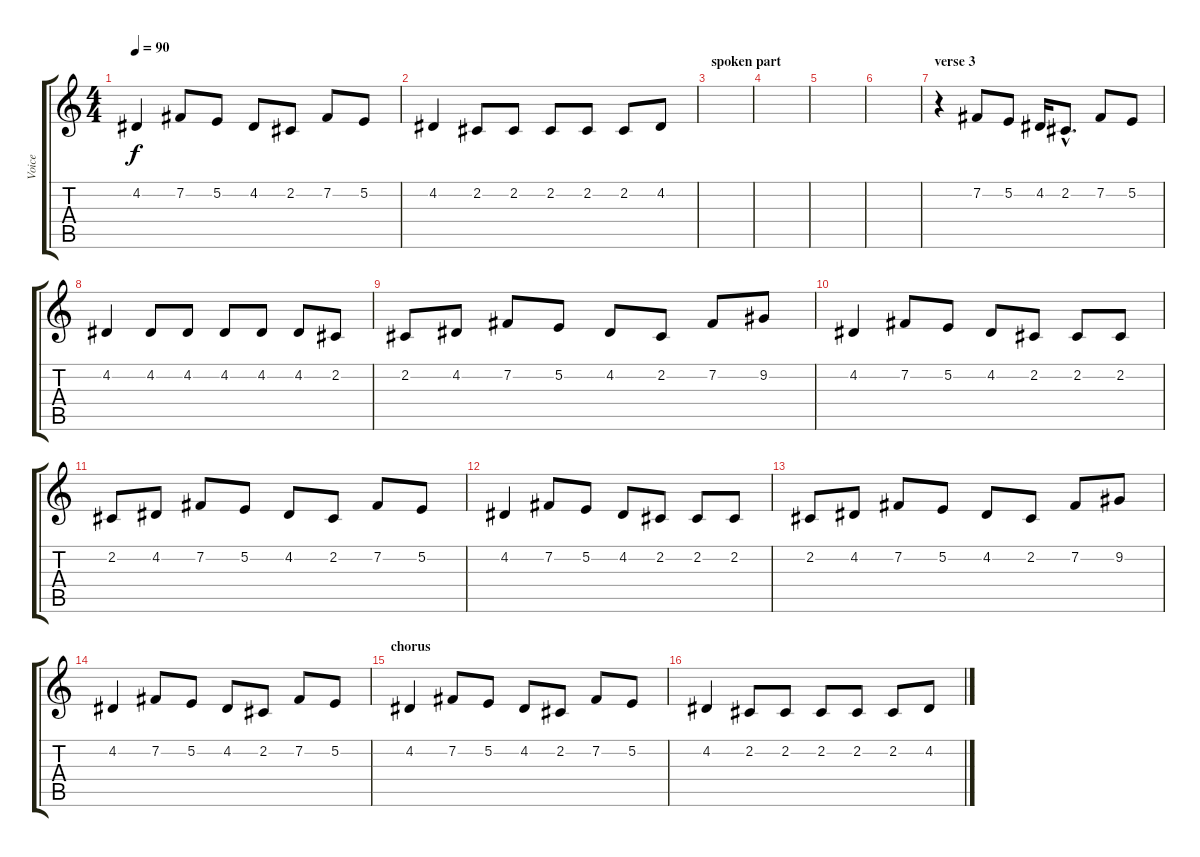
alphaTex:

\track ("Voice" "Voice") {instrument clarinet}
\staff {score tabs}
\tuning (E4 B3 G3 D3 A2 E2) {hide}
\ts (4 4)
\tempo 90
\clef g2
\ks c
4.2{t}.4{dy f} 7.2.8 5.2.8 4.2.8 2.2.8 7.2.8 5.2.8 |
4.2.4 2.2.8 2.2.8 2.2.8 2.2.8 2.2.8 4.2.8 |
\section ("" "spoken part")
|
|
|
|
\section ("" "verse 3")
r.4 7.2.8 5.2.8 4.2.16 2.2{hac}.8{d} 7.2.8 5.2.8 |
4.2.4 4.2.8 4.2.8 4.2.8 4.2.8 4.2.8 2.2.8 |
2.2.8 4.2.8 7.2.8 5.2.8 4.2.8 2.2.8 7.2.8 9.2.8 |
4.2.4 7.2.8 5.2.8 4.2.8 2.2.8 2.2.8 2.2.8 |
2.2.8 4.2.8 7.2.8 5.2.8 4.2.8 2.2.8 7.2.8 5.2.8 |
4.2.4 7.2.8 5.2.8 4.2.8 2.2.8 2.2.8 2.2.8 |
2.2.8 4.2.8 7.2.8 5.2.8 4.2.8 2.2.8 7.2.8 9.2.8 |
4.2.4 7.2.8 5.2.8 4.2.8 2.2.8 7.2.8 5.2.8 |
\section ("" "chorus")
4.2.4 7.2.8 5.2.8 4.2.8 2.2.8 7.2.8 5.2.8 |
4.2.4 2.2.8 2.2.8 2.2.8 2.2.8 2.2.8 4.2.8
